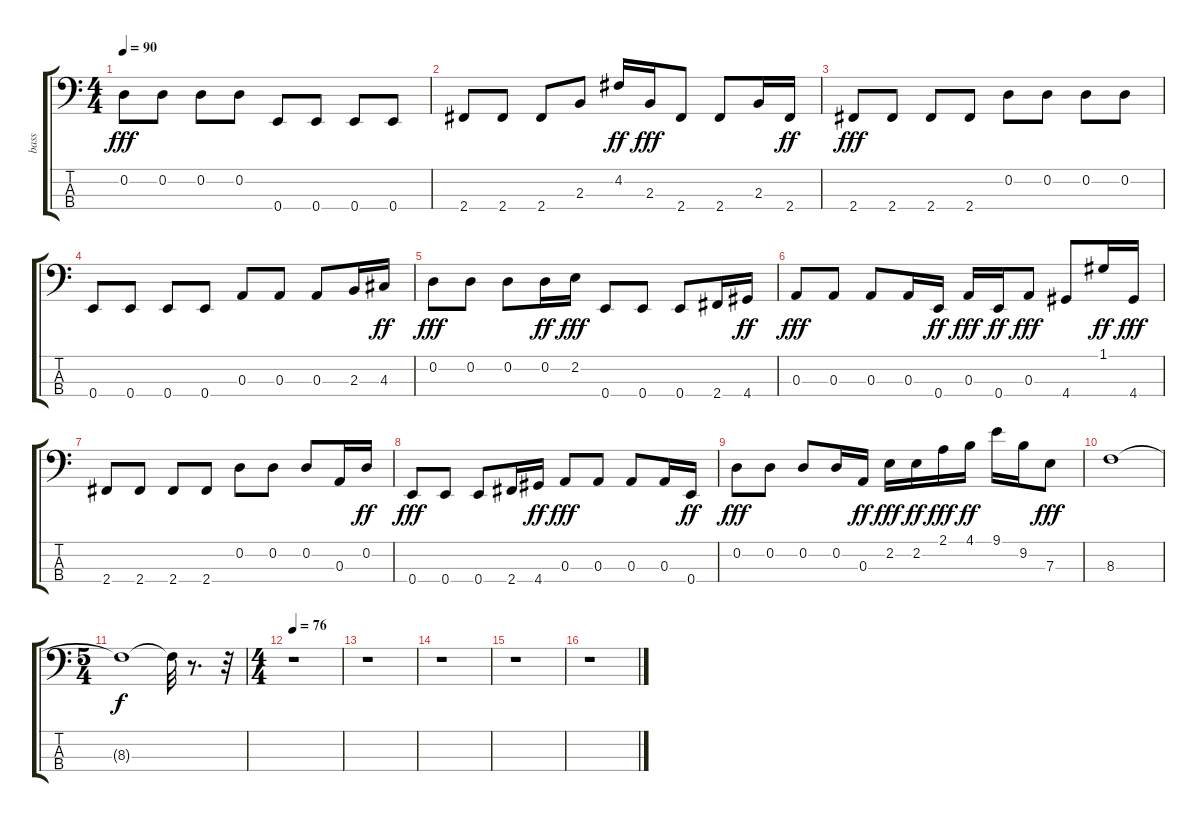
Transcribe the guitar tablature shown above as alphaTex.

\track ("bass" "bass") {instrument electricbasspick}
\staff {score tabs}
\tuning (G2 D2 A1 E1) {hide}
\ts (4 4)
\tempo 90
\clef f4
\ks c
0.2.8{dy fff} 0.2.8 0.2.8 0.2.8 0.4.8 0.4.8 0.4.8 0.4.8 |
2.4.8 2.4.8 2.4.8 2.3.8 4.2.16{dy ff} 2.3.16{dy fff} 2.4.8 2.4.8 2.3.16 2.4.16{dy ff} |
2.4.8{dy fff} 2.4.8 2.4.8 2.4.8 0.2.8 0.2.8 0.2.8 0.2.8 |
0.4.8 0.4.8 0.4.8 0.4.8 0.3.8 0.3.8 0.3.8 2.3.16 4.3.16{dy ff} |
0.2.8{dy fff} 0.2.8 0.2.8 0.2.16{dy ff} 2.2.16{dy fff} 0.4.8 0.4.8 0.4.8 2.4.16 4.4.16{dy ff} |
0.3.8{dy fff} 0.3.8 0.3.8 0.3.16 0.4.16{dy ff} 0.3.16{dy fff} 0.4.16{dy ff} 0.3.8{dy fff} 4.4.8 1.1.16{dy ff} 4.4.16{dy fff} |
2.4.8 2.4.8 2.4.8 2.4.8 0.2.8 0.2.8 0.2.8 0.3.16 0.2.16{dy ff} |
0.4.8{dy fff} 0.4.8 0.4.8 2.4.16 4.4.16{dy ff} 0.3.8{dy fff} 0.3.8 0.3.8 0.3.16 0.4.16{dy ff} |
0.2.8{dy fff} 0.2.8 0.2.8 0.2.16 0.3.16{dy ff} 2.2.16{dy fff} 2.2.16{dy ff} 2.1.16{dy fff} 4.1.16{dy ff} 9.1.16 9.2.16 7.3.8{dy fff} |
8.3.1 |
\ts (5 4)
8.3{t}.1{dy f} 8.3{t}.32 r.8{d} r.32 |
\ts (4 4)
\tempo 76
r.1 |
r.1 |
r.1 |
r.1 |
r.1
